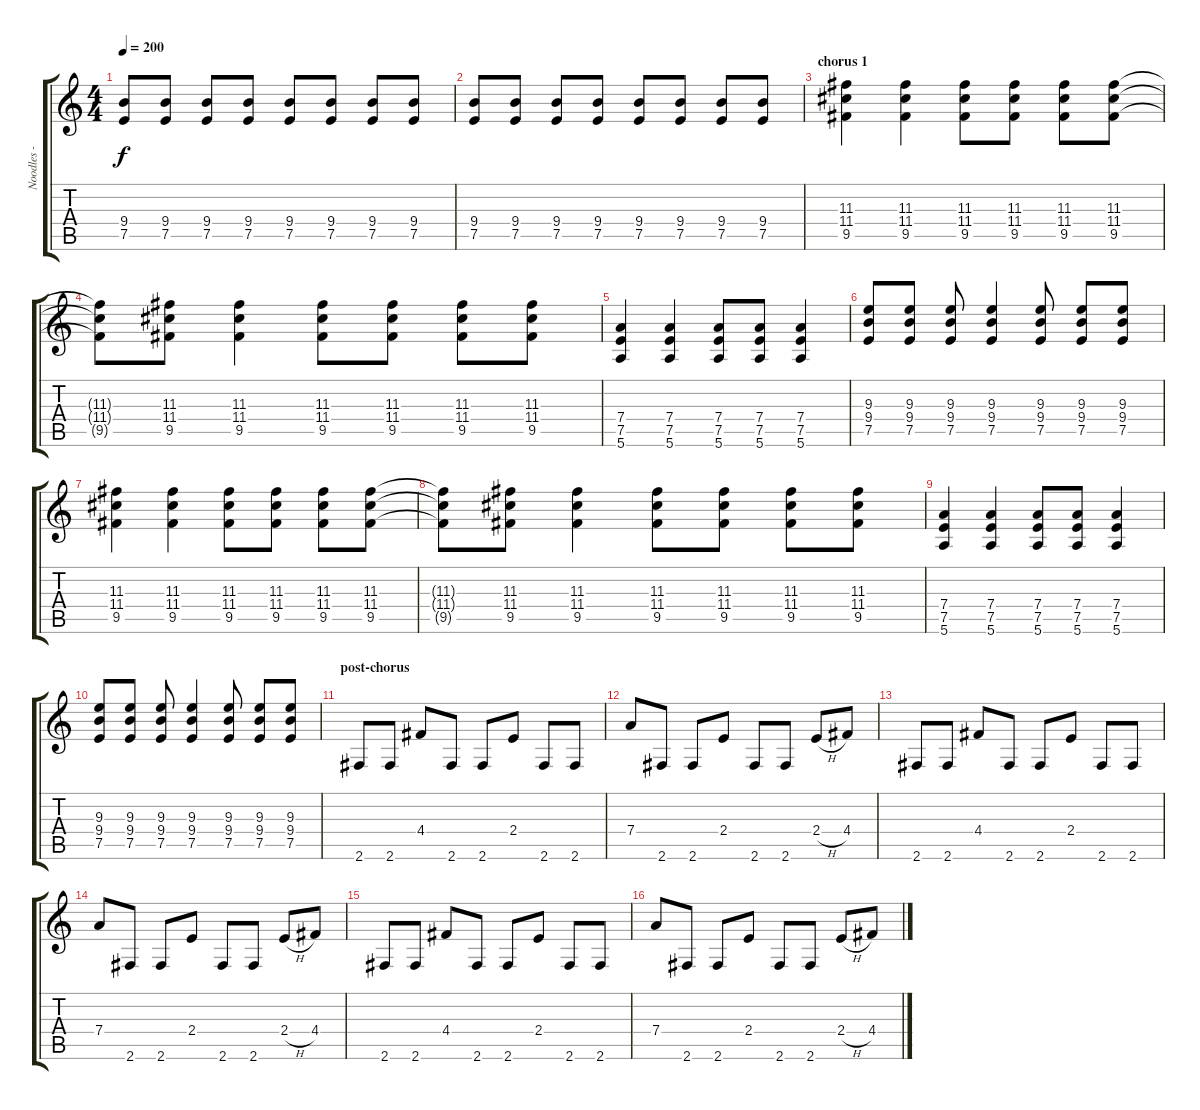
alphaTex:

\track ("Noodles - guitar" "Noodles - ") {instrument distortionguitar}
\staff {score tabs}
\tuning (E4 B3 G3 D3 A2 E2) {hide}
\ts (4 4)
\tempo 200
\clef g2
\ks c
(9.4 7.5).8{dy f} (9.4 7.5).8 (9.4 7.5).8 (9.4 7.5).8 (9.4 7.5).8 (9.4 7.5).8 (9.4 7.5).8 (9.4 7.5).8 |
(9.4 7.5).8 (9.4 7.5).8 (9.4 7.5).8 (9.4 7.5).8 (9.4 7.5).8 (9.4 7.5).8 (9.4 7.5).8 (9.4 7.5).8 |
\section ("" "chorus 1")
(11.3 11.4 9.5).4 (11.3 11.4 9.5).4 (11.3 11.4 9.5).8 (11.3 11.4 9.5).8 (11.3 11.4 9.5).8 (11.3 11.4 9.5).8 |
(11.3{t} 11.4{t} 9.5{t}).8 (11.3 11.4 9.5).8 (11.3 11.4 9.5).4 (11.3 11.4 9.5).8 (11.3 11.4 9.5).8 (11.3 11.4 9.5).8 (11.3 11.4 9.5).8 |
(7.4 7.5 5.6).4 (7.4 7.5 5.6).4 (7.4 7.5 5.6).8 (7.4 7.5 5.6).8 (7.4 7.5 5.6).4 |
(9.3 9.4 7.5).8 (9.3 9.4 7.5).8 (9.3 9.4 7.5).8 (9.3 9.4 7.5).4 (9.3 9.4 7.5).8 (9.3 9.4 7.5).8 (9.3 9.4 7.5).8 |
(11.3 11.4 9.5).4 (11.3 11.4 9.5).4 (11.3 11.4 9.5).8 (11.3 11.4 9.5).8 (11.3 11.4 9.5).8 (11.3 11.4 9.5).8 |
(11.3{t} 11.4{t} 9.5{t}).8 (11.3 11.4 9.5).8 (11.3 11.4 9.5).4 (11.3 11.4 9.5).8 (11.3 11.4 9.5).8 (11.3 11.4 9.5).8 (11.3 11.4 9.5).8 |
(7.4 7.5 5.6).4 (7.4 7.5 5.6).4 (7.4 7.5 5.6).8 (7.4 7.5 5.6).8 (7.4 7.5 5.6).4 |
(9.3 9.4 7.5).8 (9.3 9.4 7.5).8 (9.3 9.4 7.5).8 (9.3 9.4 7.5).4 (9.3 9.4 7.5).8 (9.3 9.4 7.5).8 (9.3 9.4 7.5).8 |
\section ("" "post-chorus")
2.6.8 2.6.8 4.4.8 2.6.8 2.6.8 2.4.8 2.6.8 2.6.8 |
7.4.8 2.6.8 2.6.8 2.4.8 2.6.8 2.6.8 2.4{h}.8 4.4.8 |
2.6.8 2.6.8 4.4.8 2.6.8 2.6.8 2.4.8 2.6.8 2.6.8 |
7.4.8 2.6.8 2.6.8 2.4.8 2.6.8 2.6.8 2.4{h}.8 4.4.8 |
2.6.8 2.6.8 4.4.8 2.6.8 2.6.8 2.4.8 2.6.8 2.6.8 |
7.4.8 2.6.8 2.6.8 2.4.8 2.6.8 2.6.8 2.4{h}.8 4.4.8
